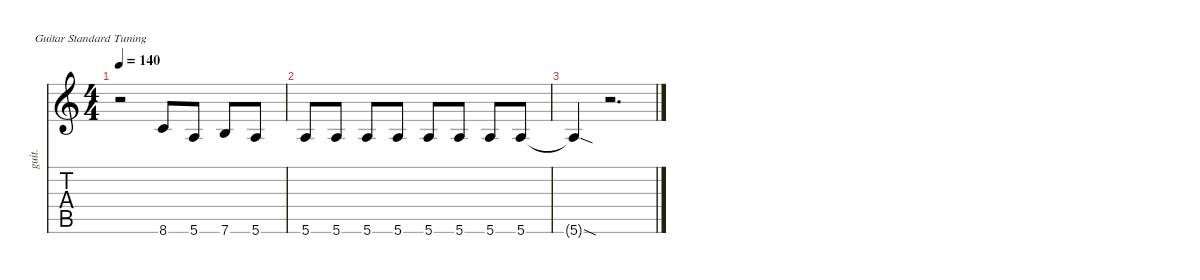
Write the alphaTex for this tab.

\defaultSystemsLayout 4
\hideDynamics
\bracketExtendMode nobrackets
\otherSystemsTrackNameOrientation horizontal
\track ("Guitar2" "guit.") {instrument acousticguitarnylon}
\staff {score tabs}
\tuning (E4 B3 G3 D3 A2 E2)
\ts (4 4)
\tempo 140
\clef g2
\ks aminor
r.2{dy f beam Down} 8.6.8{beam Up} 5.6.8{beam Up} 7.6.8{beam Up} 5.6.8{beam Up} |
5.6.8{dy mf beam Up} 5.6.8{beam Up} 5.6.8{beam Up} 5.6.8{beam Up} 5.6.8{beam Up} 5.6.8{beam Up} 5.6.8{beam Up} 5.6.8{beam Up} |
5.6{sod t}.4{dy f beam Up} r.2{d beam Up}
